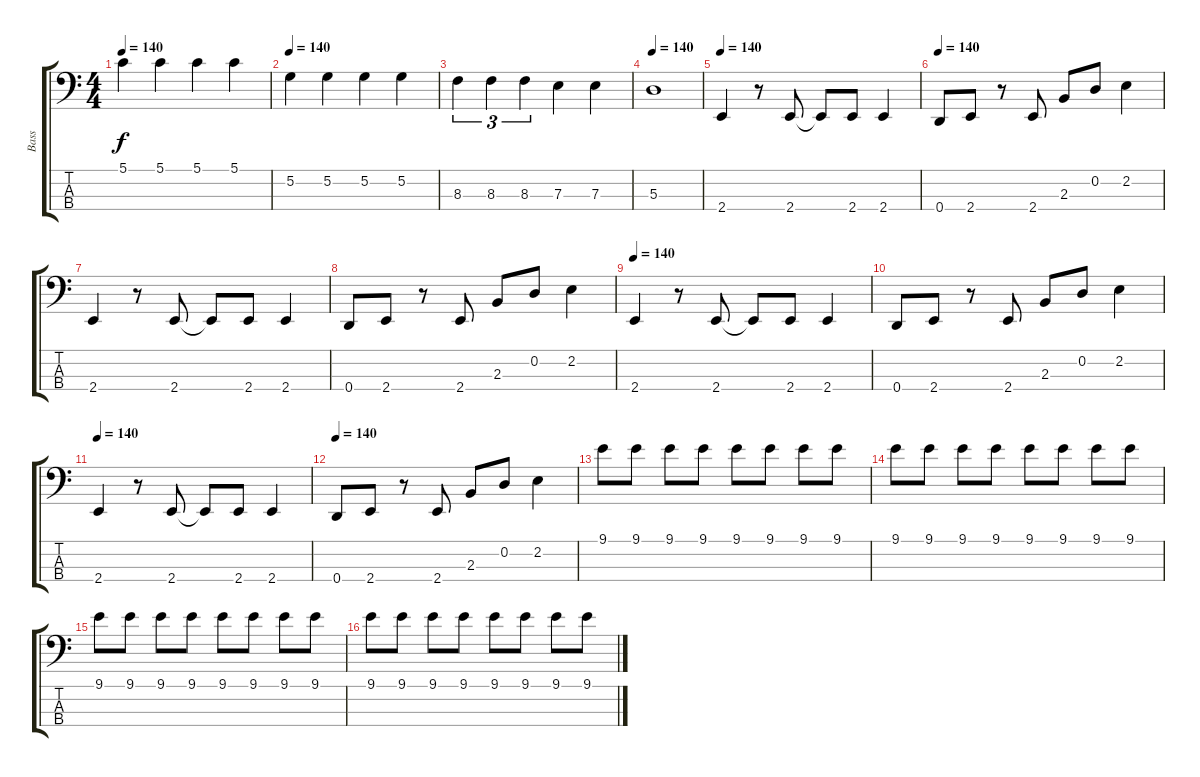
\track ("Bass" "Bass") {instrument electricbasspick}
\staff {score tabs}
\tuning (G2 D2 A1 D1) {hide}
\ts (4 4)
\tempo 140
\clef f4
\ks c
5.1.4{dy f} 5.1.4 5.1.4 5.1.4 |
\tempo 140
5.2.4 5.2.4 5.2.4 5.2.4 |
8.3.4{tu (3 2)} 8.3.4{tu (3 2)} 8.3.4{tu (3 2)} 7.3.4 7.3.4 |
\tempo 140
5.3.1 |
\tempo 140
2.4.4 r.8 2.4.8 2.4{t}.8 2.4.8 2.4.4 |
\tempo 140
0.4.8 2.4.8 r.8 2.4.8 2.3.8 0.2.8 2.2.4 |
2.4.4 r.8 2.4.8 2.4{t}.8 2.4.8 2.4.4 |
0.4.8 2.4.8 r.8 2.4.8 2.3.8 0.2.8 2.2.4 |
\tempo 140
2.4.4 r.8 2.4.8 2.4{t}.8 2.4.8 2.4.4 |
0.4.8 2.4.8 r.8 2.4.8 2.3.8 0.2.8 2.2.4 |
\tempo 140
2.4.4 r.8 2.4.8 2.4{t}.8 2.4.8 2.4.4 |
\tempo 140
0.4.8 2.4.8 r.8 2.4.8 2.3.8 0.2.8 2.2.4 |
9.1.8 9.1.8 9.1.8 9.1.8 9.1.8 9.1.8 9.1.8 9.1.8 |
9.1.8 9.1.8 9.1.8 9.1.8 9.1.8 9.1.8 9.1.8 9.1.8 |
9.1.8 9.1.8 9.1.8 9.1.8 9.1.8 9.1.8 9.1.8 9.1.8 |
9.1.8 9.1.8 9.1.8 9.1.8 9.1.8 9.1.8 9.1.8 9.1.8
